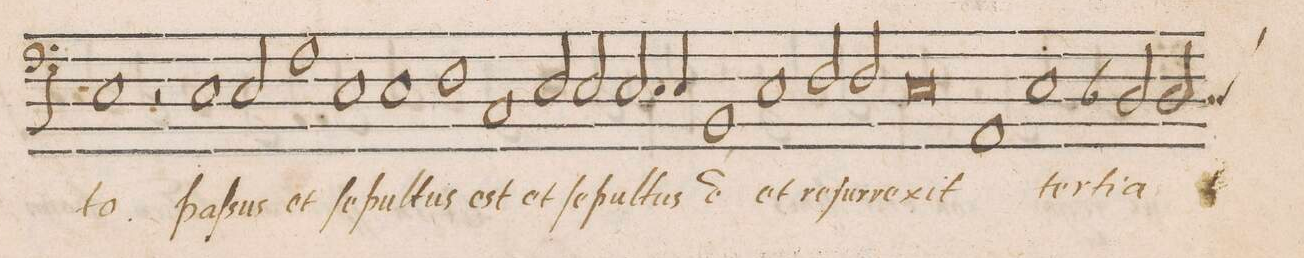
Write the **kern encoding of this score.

**kern	**text
*I"BASSVS	*
*clefF5	*
*k[]	*
*met(C|)	*
*M2/1	*
1C	-to.
=94-	=94-
2r	.
1C	paſ-
2C/	-sus
=95-	=95-
1F	et
1C	ſe-
=96-	=96-
1C	-pul-
1D	-tus
=97-	=97-
1AA	est
2C/	et
2C/	ſe-
=98-	=98-
2.C/	-pul-
4C/	-tus
1GG,	e(st)
=99-	=99-
1C	et
2D/	re-
2D/	-ſur-
=100-	=100-
0C	-re-
=101-	=101-
1FF	-xit
1C	ter-
=102-	=102-
2BB-X/	-ti-
*custos:BB-	*
2BB-/	-a
*-	*-
